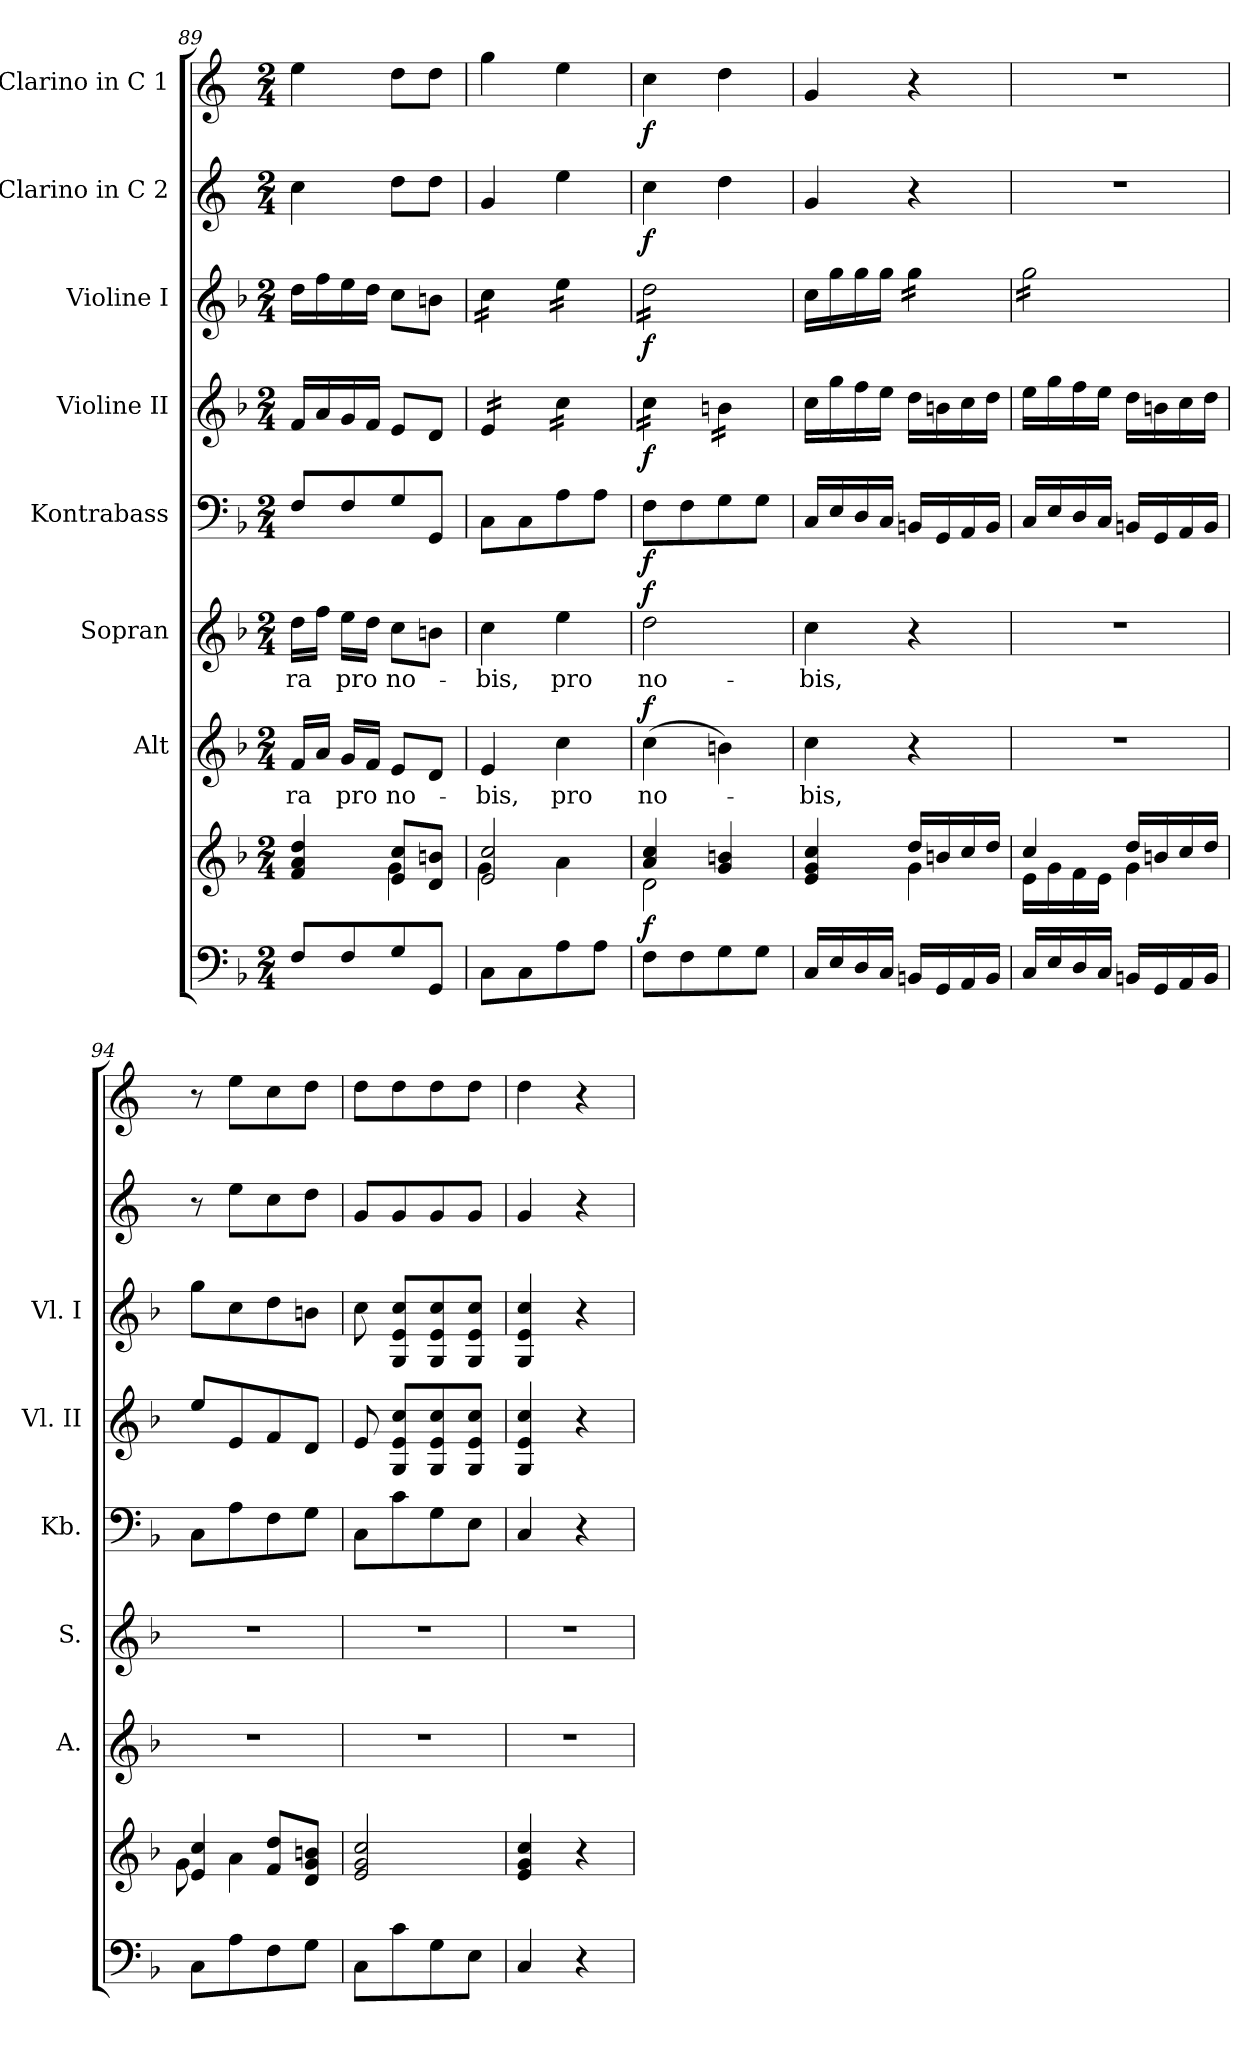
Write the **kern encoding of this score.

**kern	**kern	**dynam	**kern	**text	**dynam	**kern	**text	**dynam	**kern	**dynam	**kern	**dynam	**kern	**dynam	**kern	**dynam	**kern	**dynam
*part8	*part8	*part8	*part7	*part7	*part7	*part6	*part6	*part6	*part5	*part5	*part4	*part4	*part3	*part3	*part2	*part2	*part1	*part1
*staff9	*staff8	*staff8/9	*staff7	*staff7	*staff7	*staff6	*staff6	*staff6	*staff5	*staff5	*staff4	*staff4	*staff3	*staff3	*staff2	*staff2	*staff1	*staff1
*	*	*	*I"Alt	*	*	*I"Sopran	*	*	*I"Kontrabass	*	*I"Violine II	*	*I"Violine I	*	*I"Clarino in C 2	*	*I"Clarino in C 1	*
*	*	*	*I'A.	*	*	*I'S.	*	*	*I'Kb.	*	*I'Vl. II	*	*I'Vl. I	*	*	*	*	*
*clefF4	*clefG2	*	*clefG2	*	*	*clefG2	*	*	*clefF4	*	*clefG2	*	*clefG2	*	*clefG2	*	*clefG2	*
*	*	*	*	*	*	*	*	*	*ITrd7c12	*	*	*	*	*	*ITrd4c7	*	*ITrd4c7	*
*k[b-]	*k[b-]	*	*k[b-]	*	*	*k[b-]	*	*	*k[b-]	*	*k[b-]	*	*k[b-]	*	*k[b-]	*	*k[b-]	*
*F:	*F:	*	*F:	*	*	*F:	*	*	*F:	*	*F:	*	*F:	*	*F:	*	*F:	*
*M2/4	*M2/4	*	*M2/4	*	*	*M2/4	*	*	*M2/4	*	*M2/4	*	*M2/4	*	*M2/4	*	*M2/4	*
=89	=89	=89	=89	=89	=89	=89	=89	=89	=89	=89	=89	=89	=89	=89	=89	=89	=89	=89
*	*^	*	*	*	*	*	*	*	*	*	*	*	*	*	*	*	*	*
!	!	!	!	!	!LO:LY:b	!	!	!LO:LY:b	!	!	!	!	!	!	!	!	!	!	!
8F/L	4f/ 4a/ 4dd/	4ryy	.	16f/LL	-ra	.	16dd\LL	-ra	.	8FF/L	.	16f/LL	.	16dd\LL	.	4f\	.	4a\	.
.	.	.	.	16a/JJ	.	.	16ff\JJ	.	.	.	.	16a/	.	16ff\	.	.	.	.	.
!	!	!	!	!	!LO:LY:b	!	!	!LO:LY:b	!	!	!	!	!	!	!	!	!	!	!
8F/	.	.	.	16g/LL	pro	.	16ee\LL	pro	.	8FF/	.	16g/	.	16ee\	.	.	.	.	.
.	.	.	.	16f/JJ	.	.	16dd\JJ	.	.	.	.	16f/JJ	.	16dd\JJ	.	.	.	.	.
!	!	!	!	!	!LO:LY:b	!	!	!LO:LY:b	!	!	!	!	!	!	!	!	!	!	!
8G/	8e/ 8cc/L	4g\	.	8e/L	no-	.	8cc\L	no-	.	8GG/	.	8e/L	.	8cc\L	.	8g\L	.	8g\L	.
8GG/J	8d/ 8bn/J	.	.	8d/J	.	.	8bn\J	.	.	8GGG/J	.	8d/J	.	8bn\J	.	8g\J	.	8g\J	.
=90	=90	=90	=90	=90	=90	=90	=90	=90	=90	=90	=90	=90	=90	=90	=90	=90	=90	=90	=90
!	!	!	!	!	!LO:LY:b	!	!	!LO:LY:b	!	!	!	!	!	!	!	!	!	!	!
*	*	*	*	*	*	*	*	*	*	*	*	*tremolo	*	*	*	*	*	*	*
*	*	*	*	*	*	*	*	*	*	*	*	*	*	*tremolo	*	*	*	*	*
8C\L	2e/ 2cc/	4g\	.	4e/	-bis,	.	4cc\	-bis,	.	8CC\L	.	16e/LL	.	16cc\LL	.	4c/	.	4cc\	.
.	.	.	.	.	.	.	.	.	.	.	.	16e/	.	16cc\	.	.	.	.	.
8C\	.	.	.	.	.	.	.	.	.	8CC\	.	16e/	.	16cc\	.	.	.	.	.
.	.	.	.	.	.	.	.	.	.	.	.	16e/JJ	.	16cc\JJ	.	.	.	.	.
!	!	!	!	!	!LO:LY:b	!	!	!LO:LY:b	!	!	!	!	!	!	!	!	!	!	!
8A\	.	4a\	.	4cc\	pro	.	4ee\	pro	.	8AA\	.	16cc\LL	.	16ee\LL	.	4a\	.	4a\	.
.	.	.	.	.	.	.	.	.	.	.	.	16cc\	.	16ee\	.	.	.	.	.
8A\J	.	.	.	.	.	.	.	.	.	8AA\J	.	16cc\	.	16ee\	.	.	.	.	.
.	.	.	.	.	.	.	.	.	.	.	.	16cc\JJ	.	16ee\JJ	.	.	.	.	.
=91	=91	=91	=91	=91	=91	=91	=91	=91	=91	=91	=91	=91	=91	=91	=91	=91	=91	=91	=91
!	!	!	!LO:DY:a=2	!	!LO:LY:b	!LO:DY:a	!	!LO:LY:b	!LO:DY:a	!	!LO:DY:b	!	!LO:DY:b	!	!LO:DY:b	!	!LO:DY:b	!	!LO:DY:b
8F\L	4a/ 4cc/	2d\	f	(>4cc\	no-	f	2dd\	no-	f	8FF\L	f	16cc\LL	f	16dd\LL	f	4f\	f	4f\	f
.	.	.	.	.	.	.	.	.	.	.	.	16cc\	.	16dd\	.	.	.	.	.
8F\	.	.	.	.	.	.	.	.	.	8FF\	.	16cc\	.	16dd\	.	.	.	.	.
.	.	.	.	.	.	.	.	.	.	.	.	16cc\JJ	.	16dd\	.	.	.	.	.
8G\	4g/ 4bn/	.	.	4bn\)	.	.	.	.	.	8GG\	.	16bn\LL	.	16dd\	.	4g\	.	4g\	.
.	.	.	.	.	.	.	.	.	.	.	.	16bn\	.	16dd\	.	.	.	.	.
8G\J	.	.	.	.	.	.	.	.	.	8GG\J	.	16bn\	.	16dd\	.	.	.	.	.
.	.	.	.	.	.	.	.	.	.	.	.	16bn\JJ	.	16dd\JJ	.	.	.	.	.
*	*	*	*	*	*	*	*	*	*	*	*	*	*	*Xtremolo	*	*	*	*	*
*	*	*	*	*	*	*	*	*	*	*	*	*Xtremolo	*	*	*	*	*	*	*
=92	=92	=92	=92	=92	=92	=92	=92	=92	=92	=92	=92	=92	=92	=92	=92	=92	=92	=92	=92
!	!	!	!	!	!LO:LY:b	!	!	!LO:LY:b	!	!	!	!	!	!	!	!	!	!	!
16C/LL	4e/ 4g/ 4cc/	4ryy	.	4cc\	-bis,	.	4cc\	-bis,	.	16CC/LL	.	16cc\LL	.	16cc\LL	.	4c/	.	4c/	.
16E/	.	.	.	.	.	.	.	.	.	16EE/	.	16gg\	.	16gg\	.	.	.	.	.
16D/	.	.	.	.	.	.	.	.	.	16DD/	.	16ff\	.	16gg\	.	.	.	.	.
16C/JJ	.	.	.	.	.	.	.	.	.	16CC/JJ	.	16ee\JJ	.	16gg\JJ	.	.	.	.	.
*	*	*	*	*	*	*	*	*	*	*	*	*	*	*tremolo	*	*	*	*	*
16BBn/LL	16dd/LL	4g\	.	4r	.	.	4r	.	.	16BBBn/LL	.	16dd\LL	.	16gg\LL	.	4r	.	4r	.
16GG/	16bn/	.	.	.	.	.	.	.	.	16GGG/	.	16bn\	.	16gg\	.	.	.	.	.
16AA/	16cc/	.	.	.	.	.	.	.	.	16AAA/	.	16cc\	.	16gg\	.	.	.	.	.
16BB/JJ	16dd/JJ	.	.	.	.	.	.	.	.	16BBB/JJ	.	16dd\JJ	.	16gg\JJ	.	.	.	.	.
=93	=93	=93	=93	=93	=93	=93	=93	=93	=93	=93	=93	=93	=93	=93	=93	=93	=93	=93	=93
16C/LL	4cc/	16e\LL	.	2r	.	.	2r	.	.	16CC/LL	.	16ee\LL	.	16gg\LL	.	2r	.	2r	.
16E/	.	16g\	.	.	.	.	.	.	.	16EE/	.	16gg\	.	16gg\	.	.	.	.	.
16D/	.	16f\	.	.	.	.	.	.	.	16DD/	.	16ff\	.	16gg\	.	.	.	.	.
16C/JJ	.	16e\JJ	.	.	.	.	.	.	.	16CC/JJ	.	16ee\JJ	.	16gg\	.	.	.	.	.
16BBn/LL	16dd/LL	4g\	.	.	.	.	.	.	.	16BBBn/LL	.	16dd\LL	.	16gg\	.	.	.	.	.
16GG/	16bn/	.	.	.	.	.	.	.	.	16GGG/	.	16bn\	.	16gg\	.	.	.	.	.
16AA/	16cc/	.	.	.	.	.	.	.	.	16AAA/	.	16cc\	.	16gg\	.	.	.	.	.
16BB/JJ	16dd/JJ	.	.	.	.	.	.	.	.	16BBB/JJ	.	16dd\JJ	.	16gg\JJ	.	.	.	.	.
*	*	*	*	*	*	*	*	*	*	*	*	*	*	*Xtremolo	*	*	*	*	*
=94	=94	=94	=94	=94	=94	=94	=94	=94	=94	=94	=94	=94	=94	=94	=94	=94	=94	=94	=94
8C\L	4e/ 4cc/	8g\	.	2r	.	.	2r	.	.	8CC\L	.	8ee/L	.	8gg\L	.	8r	.	8r	.
8A\	.	4a\	.	.	.	.	.	.	.	8AA\	.	8e/	.	8cc\	.	8a\L	.	8a\L	.
8F\	8f/ 8dd/L	.	.	.	.	.	.	.	.	8FF\	.	8f/	.	8dd\	.	8f\	.	8f\	.
8G\J	8d/ 8g/ 8bn/J	8ryy	.	.	.	.	.	.	.	8GG\J	.	8d/J	.	8bn\J	.	8g\J	.	8g\J	.
*	*v	*v	*	*	*	*	*	*	*	*	*	*	*	*	*	*	*	*	*
!!LO:PB:g=z
=95	=95	=95	=95	=95	=95	=95	=95	=95	=95	=95	=95	=95	=95	=95	=95	=95	=95	=95
8C\L	2e/ 2g/ 2cc/	.	2r	.	.	2r	.	.	8CC\L	.	8e/	.	8cc\	.	8c/L	.	8g\L	.
8c\	.	.	.	.	.	.	.	.	8C\	.	8G/ 8e/ 8cc/L	.	8G/ 8e/ 8cc/L	.	8c/	.	8g\	.
8G\	.	.	.	.	.	.	.	.	8GG\	.	8G/ 8e/ 8cc/	.	8G/ 8e/ 8cc/	.	8c/	.	8g\	.
8E\J	.	.	.	.	.	.	.	.	8EE\J	.	8G/ 8e/ 8cc/J	.	8G/ 8e/ 8cc/J	.	8c/J	.	8g\J	.
=96	=96	=96	=96	=96	=96	=96	=96	=96	=96	=96	=96	=96	=96	=96	=96	=96	=96	=96
4C/	4e/ 4g/ 4cc/	.	2r	.	.	2r	.	.	4CC/	.	4G/ 4e/ 4cc/	.	4G/ 4e/ 4cc/	.	4c/	.	4g\	.
4r	4r	.	.	.	.	.	.	.	4r	.	4r	.	4r	.	4r	.	4r	.
=	=	=	=	=	=	=	=	=	=	=	=	=	=	=	=	=	=	=
*-	*-	*-	*-	*-	*-	*-	*-	*-	*-	*-	*-	*-	*-	*-	*-	*-	*-	*-
